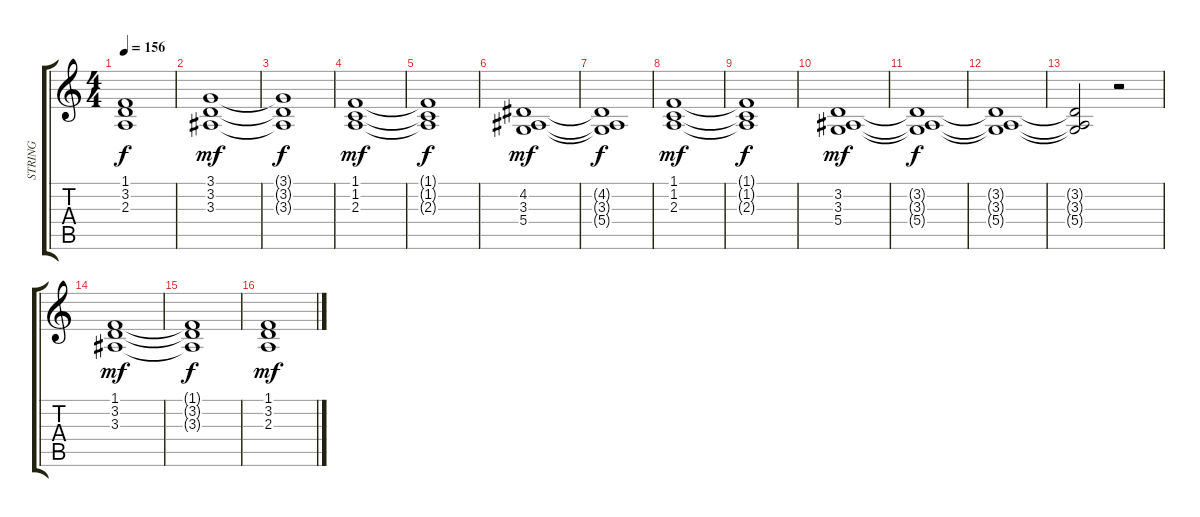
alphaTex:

\track ("STRING" "STRING") {instrument stringensemble1}
\staff {score tabs}
\tuning (E4 B3 G3 D3 A2 E2) {hide}
\ts (4 4)
\tempo 156
\clef g2
\ks c
(1.1{t} 3.2{t} 2.3{t}).1{dy f} |
(3.1 3.2 3.3).1{dy mf} |
(3.1{t} 3.2{t} 3.3{t}).1{dy f} |
(1.1 1.2 2.3).1{dy mf} |
(1.1{t} 1.2{t} 2.3{t}).1{dy f} |
(4.2 3.3 5.4).1{dy mf} |
(4.2{t} 3.3{t} 5.4{t}).1{dy f} |
(1.1 1.2 2.3).1{dy mf} |
(1.1{t} 1.2{t} 2.3{t}).1{dy f} |
(3.2 3.3 5.4).1{dy mf} |
(3.2{t} 3.3{t} 5.4{t}).1{dy f} |
(3.2{t} 3.3{t} 5.4{t}).1 |
(3.2{t} 3.3{t} 5.4{t}).2 r.2 |
(1.1 3.2 3.3).1{dy mf volume 9} |
(1.1{t} 3.2{t} 3.3{t}).1{dy f} |
(1.1 3.2 2.3).1{dy mf}
